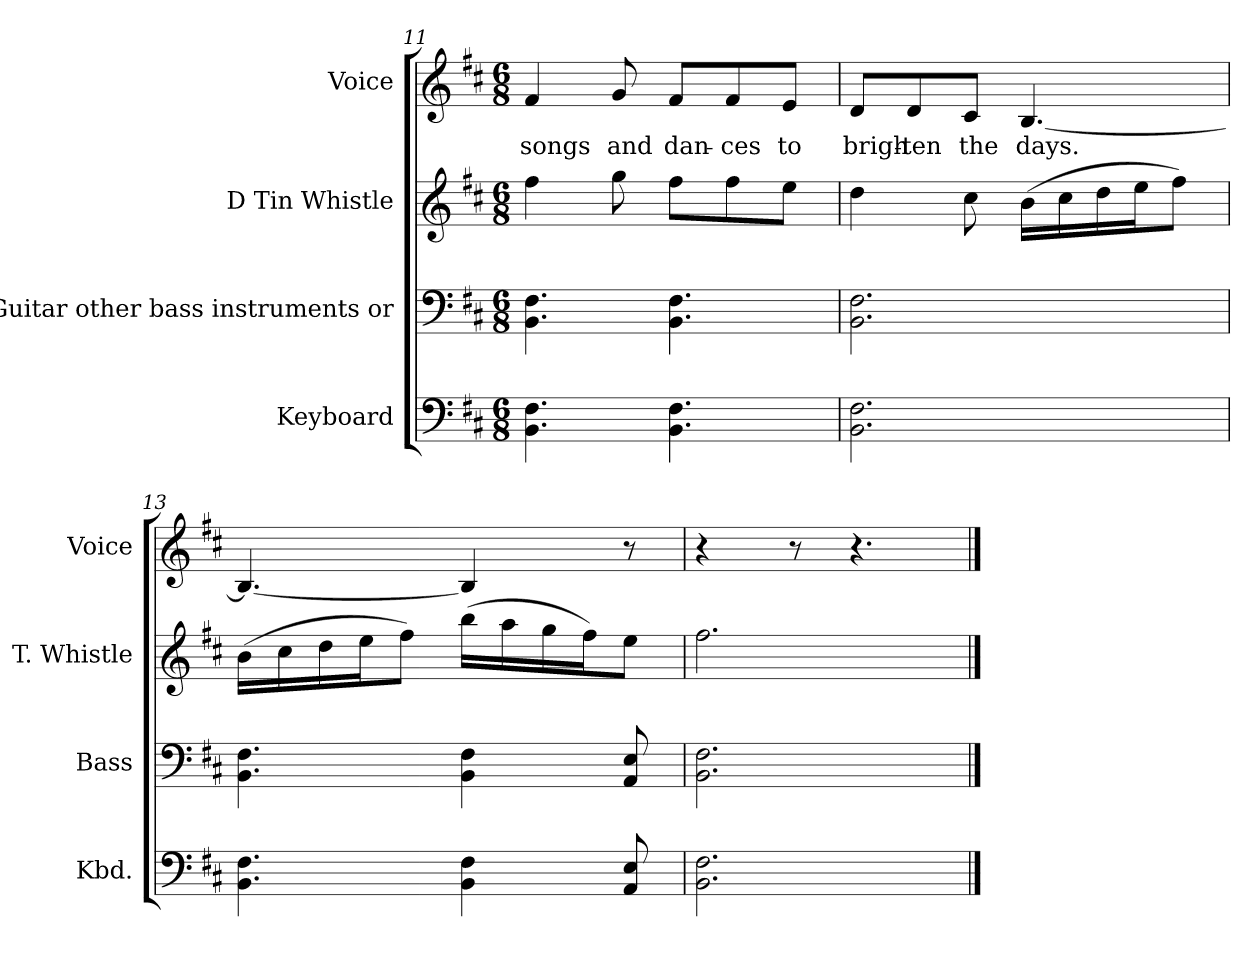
**kern	**kern	**kern	**kern	**text
*part4	*part3	*part2	*part1	*part1
*staff4	*staff3	*staff2	*staff1	*staff1
*I"Keyboard	*I"Bass Guitar other bass instruments or	*I"D Tin Whistle	*I"Voice	*
*I'Kbd.	*I'Bass	*I'T. Whistle	*I'Voice	*
*clefF4	*clefF4	*clefG2	*clefG2	*
*	*ITrd7c12	*ITrd-7c-12	*	*
*k[f#c#]	*k[f#c#]	*k[f#c#]	*k[f#c#]	*
*D:	*D:	*D:	*D:	*
*M6/8	*M6/8	*M6/8	*M6/8	*
=11	=11	=11	=11	=11
!	!	!	!	!LO:LY:b:color=#000000
4.BBi\ 4.F#i	4.BBBi\ 4.FF#i	4fff#i\	4f#i/	songs
!	!	!	!	!LO:LY:b:color=#000000
.	.	8gggi\	8gi/	and
!	!	!	!	!LO:LY:b:color=#000000
4.BBi\ 4.F#i	4.BBBi\ 4.FF#i	8fff#i\L	8f#i/L	dan-
!	!	!	!	!LO:LY:b:color=#000000
.	.	8fff#i\	8f#i/	-ces
!	!	!	!	!LO:LY:b:color=#000000
.	.	8eeei\J	8ei/J	to
=12	=12	=12	=12	=12
!	!	!	!	!LO:LY:b:color=#000000
2.BBi\ 2.F#i	2.BBBi\ 2.FF#i	4dddi\	8di/L	brigh-
!	!	!	!	!LO:LY:b:color=#000000
.	.	.	8di/	-ten
!	!	!	!	!LO:LY:b:color=#000000
.	.	8ccc#i\	8c#i/J	the
!	!	!	!	!LO:LY:b:color=#000000
.	.	(16bbi\LL	[4.Bi/	days.
.	.	16ccc#i\	.	.
.	.	16dddi\	.	.
.	.	16eeei\J	.	.
.	.	8fff#i\J)	.	.
=13	=13	=13	=13	=13
4.BBi\ 4.F#i	4.BBBi\ 4.FF#i	(16bbi\LL	4.Bi/_	.
.	.	16ccc#i\	.	.
.	.	16dddi\	.	.
.	.	16eeei\J	.	.
.	.	8fff#i\J)	.	.
4BBi\ 4F#i	4BBBi\ 4FF#i	(16bbbi\LL	4Bi/]	.
.	.	16aaai\	.	.
.	.	16gggi\	.	.
.	.	16fff#i\J)	.	.
8AAi/ 8Ei	8AAAi/ 8EEi	8eeei\J	8r	.
=14	=14	=14	=14	=14
2.BBi\ 2.F#i	2.BBBi\ 2.FF#i	2.fff#i\	4r	.
.	.	.	8r	.
.	.	.	4.r	.
==	==	==	==	==
*-	*-	*-	*-	*-
